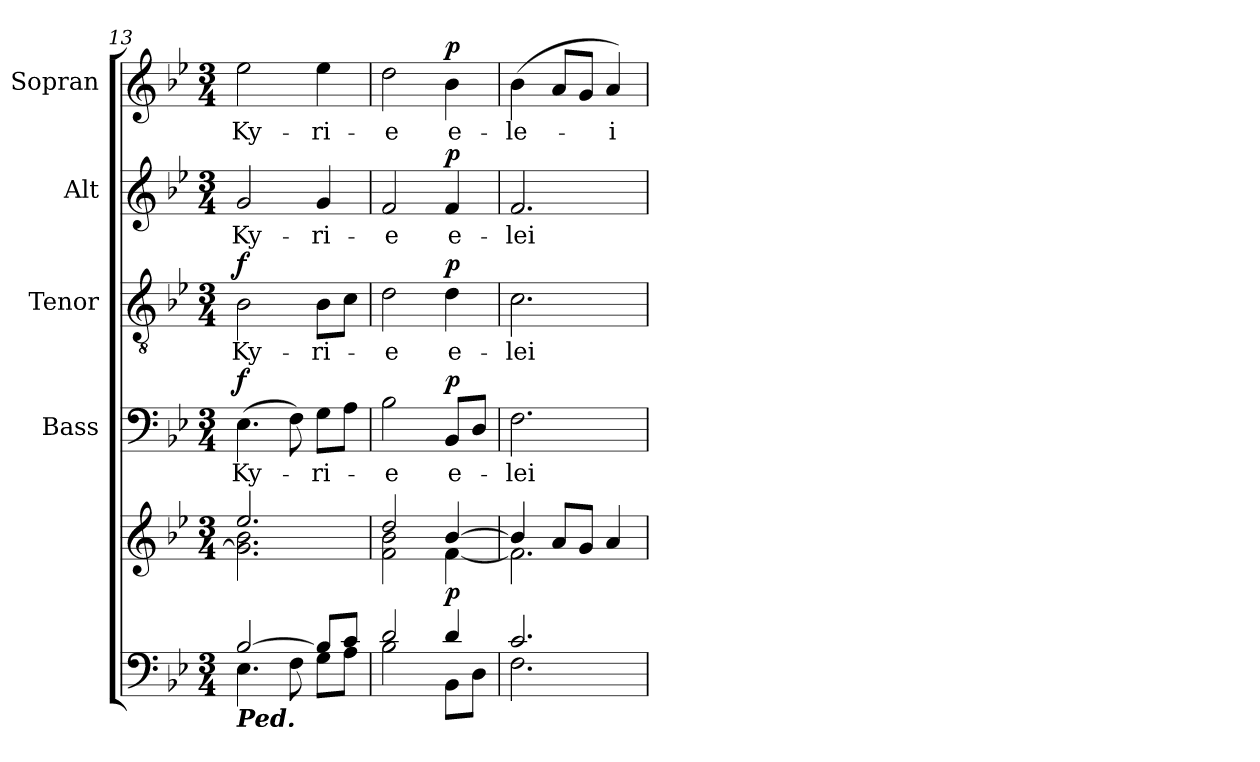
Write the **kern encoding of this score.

**kern	**kern	**dynam	**kern	**text	**dynam	**kern	**text	**dynam	**kern	**text	**dynam	**kern	**text	**dynam
*part5	*part5	*part5	*part4	*part4	*part4	*part3	*part3	*part3	*part2	*part2	*part2	*part1	*part1	*part1
*staff6	*staff5	*staff5/6	*staff4	*staff4	*staff4	*staff3	*staff3	*staff3	*staff2	*staff2	*staff2	*staff1	*staff1	*staff1
*	*	*	*I"Bass	*	*	*I"Tenor	*	*	*I"Alt	*	*	*I"Sopran	*	*
*	*	*	*I'B.	*	*	*I'T.	*	*	*I'A.	*	*	*I'S.	*	*
*clefF4	*clefG2	*	*clefF4	*	*	*clefGv2	*	*	*clefG2	*	*	*clefG2	*	*
*k[b-e-]	*k[b-e-]	*	*k[b-e-]	*	*	*k[b-e-]	*	*	*k[b-e-]	*	*	*k[b-e-]	*	*
*B-:	*B-:	*	*B-:	*	*	*B-:	*	*	*B-:	*	*	*B-:	*	*
*M3/4	*M3/4	*	*M3/4	*	*	*M3/4	*	*	*M3/4	*	*	*M3/4	*	*
=13	=13	=13	=13	=13	=13	=13	=13	=13	=13	=13	=13	=13	=13	=13
*^	*^	*	*	*	*	*	*	*	*	*	*	*	*	*
!LO:TX:b:Bi:t=Ped.	!	!	!	!	!	!	!	!	!	!	!	!	!	!	!	!
!	!	!	!	!	!	!LO:LY:b	!LO:DY:a	!	!LO:LY:b	!LO:DY:a	!	!LO:LY:b	!	!	!LO:LY:b	!
[>2B-/	4.E-\	2.ee-/	2.g\] 2.b-\	.	(>4.E-\	Ky-	f	2B-\	Ky-	f	2g/	Ky-	.	2ee-\	Ky-	.
.	8F\	.	.	.	8F\)	.	.	.	.	.	.	.	.	.	.	.
!	!	!	!	!	!	!LO:LY:b	!	!	!LO:LY:b	!	!	!LO:LY:b	!	!	!LO:LY:b	!
8B-/L]	8G\L	.	.	.	8G\L	-ri-	.	8B-\L	-ri-	.	4g/	-ri-	.	4ee-\	-ri-	.
8c/J	8A\J	.	.	.	8A\J	.	.	8c\J	.	.	.	.	.	.	.	.
=14	=14	=14	=14	=14	=14	=14	=14	=14	=14	=14	=14	=14	=14	=14	=14	=14
!	!	!	!	!	!	!LO:LY:b	!	!	!LO:LY:b	!	!	!LO:LY:b	!	!	!LO:LY:b	!
2d/	2B-\	2dd/	2f\ 2b-\	.	2B-\	-e	.	2d\	-e	.	2f/	-e	.	2dd\	-e	.
!	!	!	!	!LO:DY:b	!	!LO:LY:b	!LO:DY:a	!	!LO:LY:b	!LO:DY:a	!	!LO:LY:b	!LO:DY:a	!	!LO:LY:b	!LO:DY:a
4d/	8BB-\L	[>4b-/	[<4f\	p	8BB-/L	e-	p	4d\	e-	p	4f/	e-	p	4b-\	e-	p
.	8D\J	.	.	.	8D/J	.	.	.	.	.	.	.	.	.	.	.
=15	=15	=15	=15	=15	=15	=15	=15	=15	=15	=15	=15	=15	=15	=15	=15	=15
!	!	!	!	!	!	!LO:LY:b	!	!	!LO:LY:b	!	!	!LO:LY:b	!	!	!LO:LY:b	!
2.c/	2.F\	4b-/]	2.f\]	.	2.F\	-lei-	.	2.c\	-lei-	.	2.f/	-lei-	.	(>4b-\	-le-	.
.	.	8a/L	.	.	.	.	.	.	.	.	.	.	.	8a/L	.	.
.	.	8g/J	.	.	.	.	.	.	.	.	.	.	.	8g/J	.	.
!	!	!	!	!	!	!	!	!	!	!	!	!	!	!	!LO:LY:b	!
.	.	4a/	.	.	.	.	.	.	.	.	.	.	.	4a/)	-i-	.
*v	*v	*	*	*	*	*	*	*	*	*	*	*	*	*	*	*
*	*v	*v	*	*	*	*	*	*	*	*	*	*	*	*	*
=	=	=	=	=	=	=	=	=	=	=	=	=	=	=
*-	*-	*-	*-	*-	*-	*-	*-	*-	*-	*-	*-	*-	*-	*-
